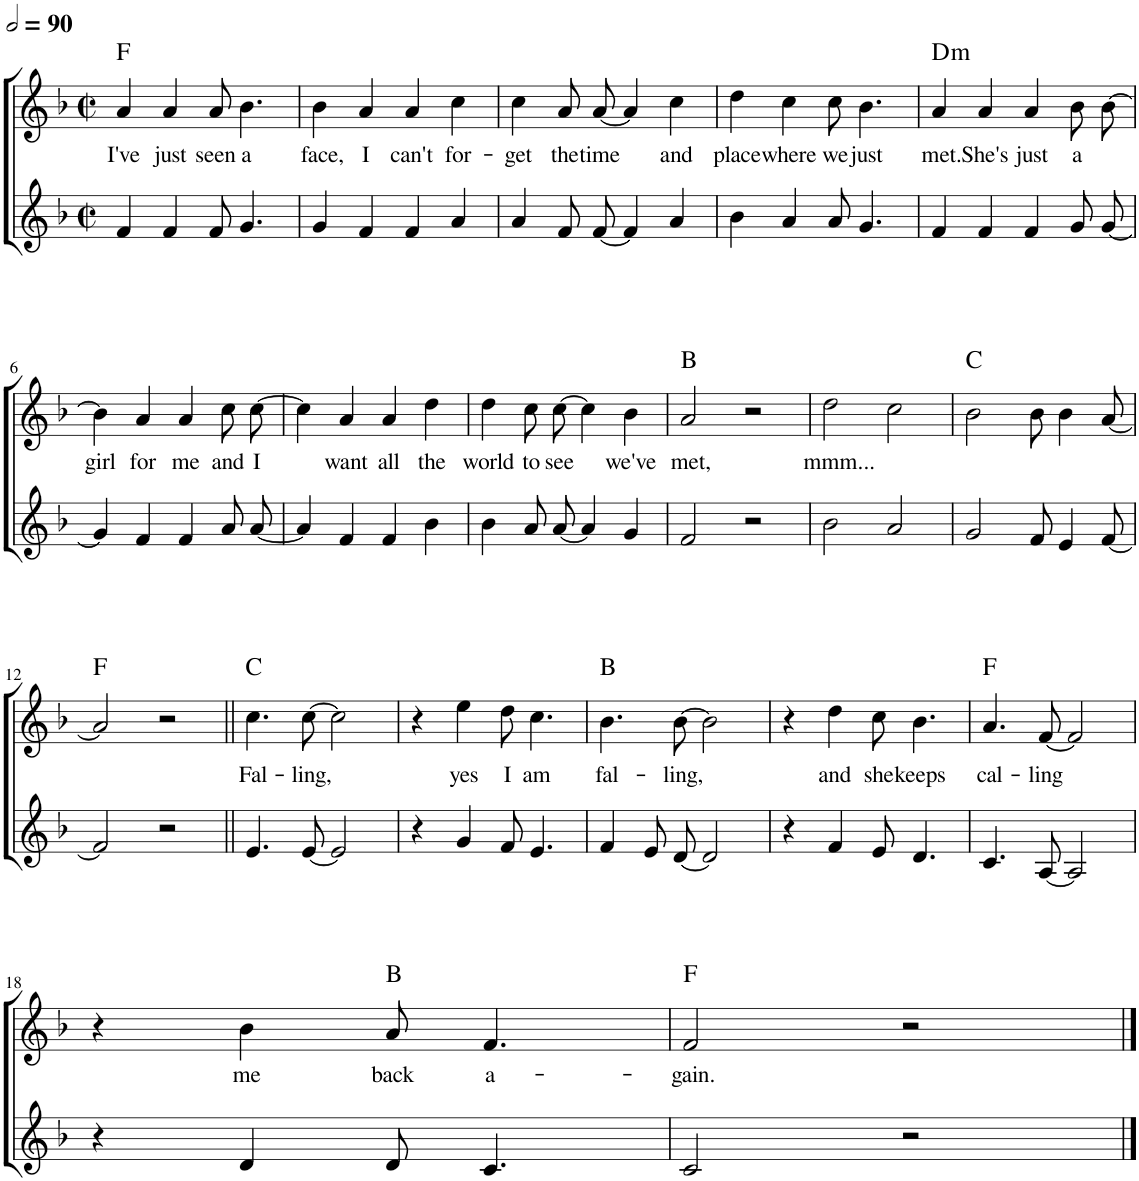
**kern	**kern	**text	**harte
*part2	*part1	*part1	*part1
*staff2	*staff1	*staff1	*
*I"Voice	*I"Voice	*	*
*clefG2	*clefG2	*	*
*Trd1c2	*	*	*
*k[b-]	*k[b-]	*	*
*M2/2	*M2/2	*	*
*met(c|)	*met(c|)	*	*
*MM180	*MM180	*	*
=1	=1	=1	=1
!	!	!LO:LY:b	!
4f/	4a/	I've	F:maj
!	!	!LO:LY:b	!
4f/	4a/	just	.
!	!	!LO:LY:b	!
8f/	8a/	seen	.
!	!	!LO:LY:b	!
4.g/	4.b-\	a	.
=2	=2	=2	=2
!	!	!LO:LY:b	!
4g/	4b-\	face,	.
!	!	!LO:LY:b	!
4f/	4a/	I	.
!	!	!LO:LY:b	!
4f/	4a/	can't	.
!	!	!LO:LY:b	!
4a/	4cc\	for-	.
=3	=3	=3	=3
!	!	!LO:LY:b	!
4a/	4cc\	-get	.
!	!	!LO:LY:b	!
8f/L	8a/L	the	.
!	!	!LO:LY:b	!
[8f/J	[8a/J	time	.
4f/]	4a/]	.	.
!	!	!LO:LY:b	!
4a/	4cc\	and	.
=4	=4	=4	=4
!	!	!LO:LY:b	!
4b-\	4dd\	place	.
!	!	!LO:LY:b	!
4a/	4cc\	where	.
!	!	!LO:LY:b	!
8a/	8cc\	we	.
!	!	!LO:LY:b	!
4.g/	4.b-\	just	.
=5	=5	=5	=5
!	!	!LO:LY:b	!LO:H:kt=m
4f/	4a/	met.	D:min
!	!	!LO:LY:b	!
4f/	4a/	She's	.
!	!	!LO:LY:b	!
4f/	4a/	just	.
!	!	!LO:LY:b	!
8g/L	8b-\L	a	.
[8g/J	[8b-\J	.	.
!!LO:LB:g=z
=6	=6	=6	=6
!	!	!LO:LY:b	!
4g/]	4b-\]	girl	.
!	!	!LO:LY:b	!
4f/	4a/	for	.
!	!	!LO:LY:b	!
4f/	4a/	me	.
!	!	!LO:LY:b	!
8a/L	8cc\L	and	.
!	!	!LO:LY:b	!
[8a/J	[8cc\J	I	.
=7	=7	=7	=7
4a/]	4cc\]	.	.
!	!	!LO:LY:b	!
4f/	4a/	want	.
!	!	!LO:LY:b	!
4f/	4a/	all	.
!	!	!LO:LY:b	!
4b-\	4dd\	the	.
=8	=8	=8	=8
!	!	!LO:LY:b	!
4b-\	4dd\	world	.
!	!	!LO:LY:b	!
8a/L	8cc\L	to	.
!	!	!LO:LY:b	!
[8a/J	[8cc\J	see	.
4a/]	4cc\]	.	.
!	!	!LO:LY:b	!
4g/	4b-\	we've	.
=9	=9	=9	=9
!	!	!LO:LY:b	!
2f/	2a/	met,	B:maj
2r	2r	.	.
=10	=10	=10	=10
!	!	!LO:LY:b	!
2b-\	2dd\	mmm...	.
2a/	2cc\	.	.
=11	=11	=11	=11
2g/	2b-\	.	C:maj
8f/	8b-\	.	.
4e/	4b-\	.	.
[8f/	[8a/	.	.
!!LO:LB:g=z
=12	=12	=12	=12
2f/]	2a/]	.	F:maj
2r	2r	.	.
=13||	=13||	=13||	=13||
!	!	!LO:LY:b	!
4.e/	4.cc\	Fal-	C:maj
!	!	!LO:LY:b	!
[8e/	[8cc\	-ling,	.
2e/]	2cc\]	.	.
=14	=14	=14	=14
4r	4r	.	.
!	!	!LO:LY:b	!
4g/	4ee\	yes	.
!	!	!LO:LY:b	!
8f/	8dd\	I	.
!	!	!LO:LY:b	!
4.e/	4.cc\	am	.
=15	=15	=15	=15
!	!	!LO:LY:b	!
4f/	4.b-\	fal-	B:maj
8e/L	.	.	.
!	!	!LO:LY:b	!
[8d/J	[8b-\	-ling,	.
2d/]	2b-\]	.	.
=16	=16	=16	=16
4r	4r	.	.
!	!	!LO:LY:b	!
4f/	4dd\	and	.
!	!	!LO:LY:b	!
8e/	8cc\	she	.
!	!	!LO:LY:b	!
4.d/	4.b-\	keeps	.
=17	=17	=17	=17
!	!	!LO:LY:b	!
4.c/	4.a/	cal-	F:maj
!	!	!LO:LY:b	!
[8A/	[8f/	-ling	.
2A/]	2f/]	.	.
!!LO:LB:g=z
=18	=18	=18	=18
4r	4r	.	.
!	!	!LO:LY:b	!
4d/	4b-\	me	.
!	!	!LO:LY:b	!
8d/	8a/	back	B:maj
!	!	!LO:LY:b	!
4.c/	4.f/	a-	.
=19	=19	=19	=19
!	!	!LO:LY:b	!
2c/	2f/	-gain.	F:maj
2r	2r	.	.
==	==	==	==
*-	*-	*-	*-
